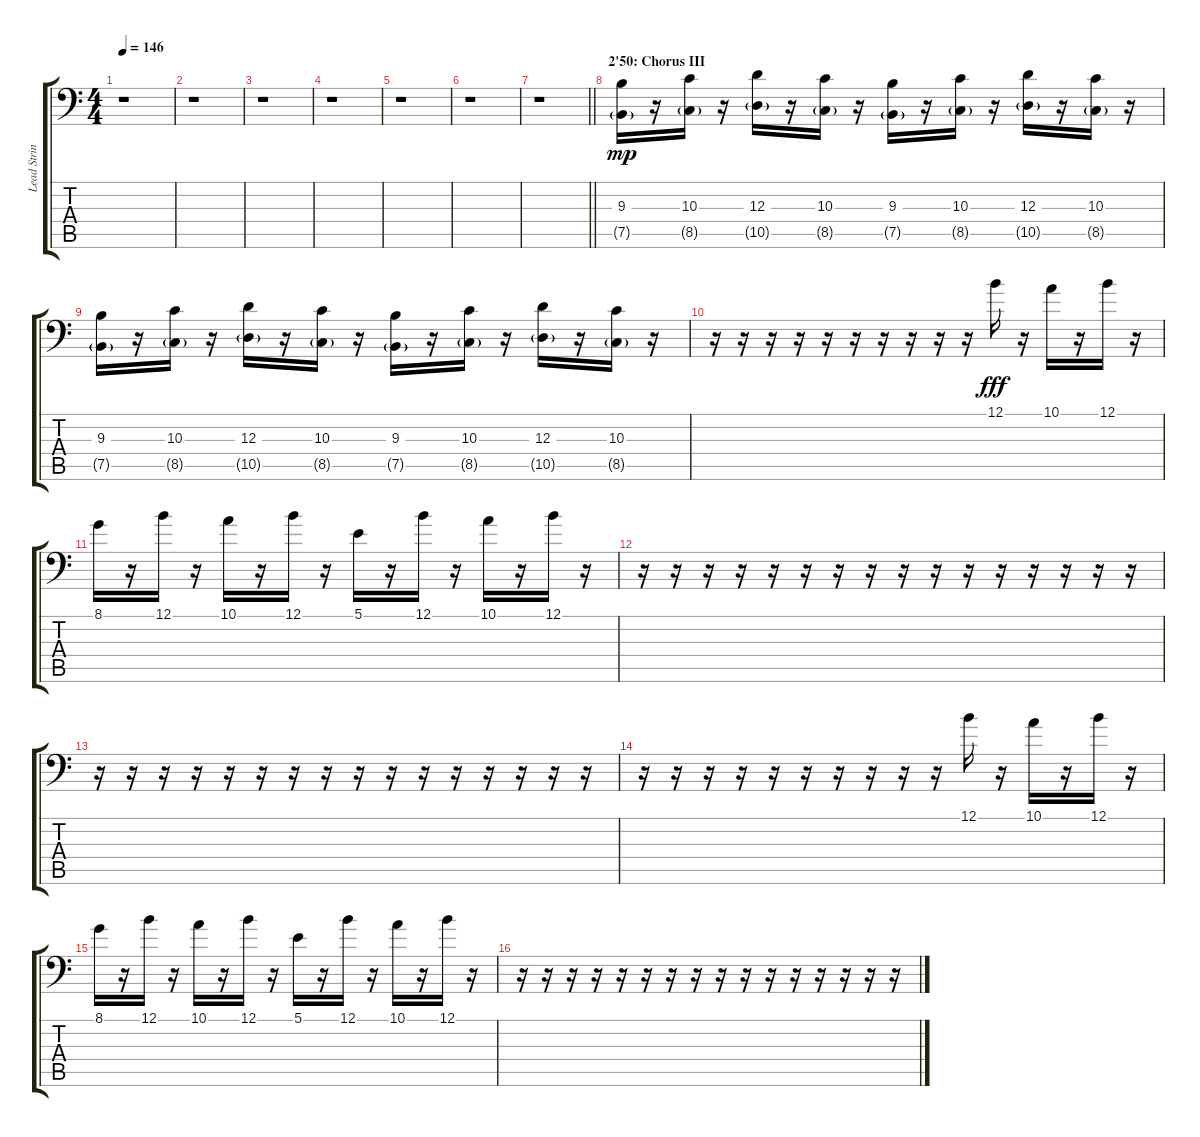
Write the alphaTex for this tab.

\track ("Lead Strings" "Lead Strin") {instrument stringensemble1}
\staff {score tabs}
\tuning (B3 Gb3 D3 A2 E2 A1) {hide}
\ts (4 4)
\tempo 146
\clef f4
\ks c
r.1{dy fff} |
r.1 |
r.1 |
r.1 |
r.1 |
r.1 |
\barLineRight lightlight
r.1 |
\section ("" "2'50: Chorus III")
(9.3 7.5{g}).16{dy mp} r.16 (10.3 8.5{g}).16 r.16 (12.3 10.5{g}).16 r.16 (10.3 8.5{g}).16 r.16 (9.3 7.5{g}).16 r.16 (10.3 8.5{g}).16 r.16 (12.3 10.5{g}).16 r.16 (10.3 8.5{g}).16 r.16 |
(9.3 7.5{g}).16 r.16 (10.3 8.5{g}).16 r.16 (12.3 10.5{g}).16 r.16 (10.3 8.5{g}).16 r.16 (9.3 7.5{g}).16 r.16 (10.3 8.5{g}).16 r.16 (12.3 10.5{g}).16 r.16 (10.3 8.5{g}).16 r.16 |
r.16 r.16 r.16 r.16 r.16 r.16 r.16 r.16 r.16 r.16 12.1.16{dy fff} r.16 10.1.16 r.16 12.1.16 r.16 |
8.1.16 r.16 12.1.16 r.16 10.1.16 r.16 12.1.16 r.16 5.1.16 r.16 12.1.16 r.16 10.1.16 r.16 12.1.16 r.16 |
r.16 r.16 r.16 r.16 r.16 r.16 r.16 r.16 r.16 r.16 r.16 r.16 r.16 r.16 r.16 r.16 |
r.16 r.16 r.16 r.16 r.16 r.16 r.16 r.16 r.16 r.16 r.16 r.16 r.16 r.16 r.16 r.16 |
r.16 r.16 r.16 r.16 r.16 r.16 r.16 r.16 r.16 r.16 12.1.16 r.16 10.1.16 r.16 12.1.16 r.16 |
8.1.16 r.16 12.1.16 r.16 10.1.16 r.16 12.1.16 r.16 5.1.16 r.16 12.1.16 r.16 10.1.16 r.16 12.1.16 r.16 |
r.16 r.16 r.16 r.16 r.16 r.16 r.16 r.16 r.16 r.16 r.16 r.16 r.16 r.16 r.16 r.16
